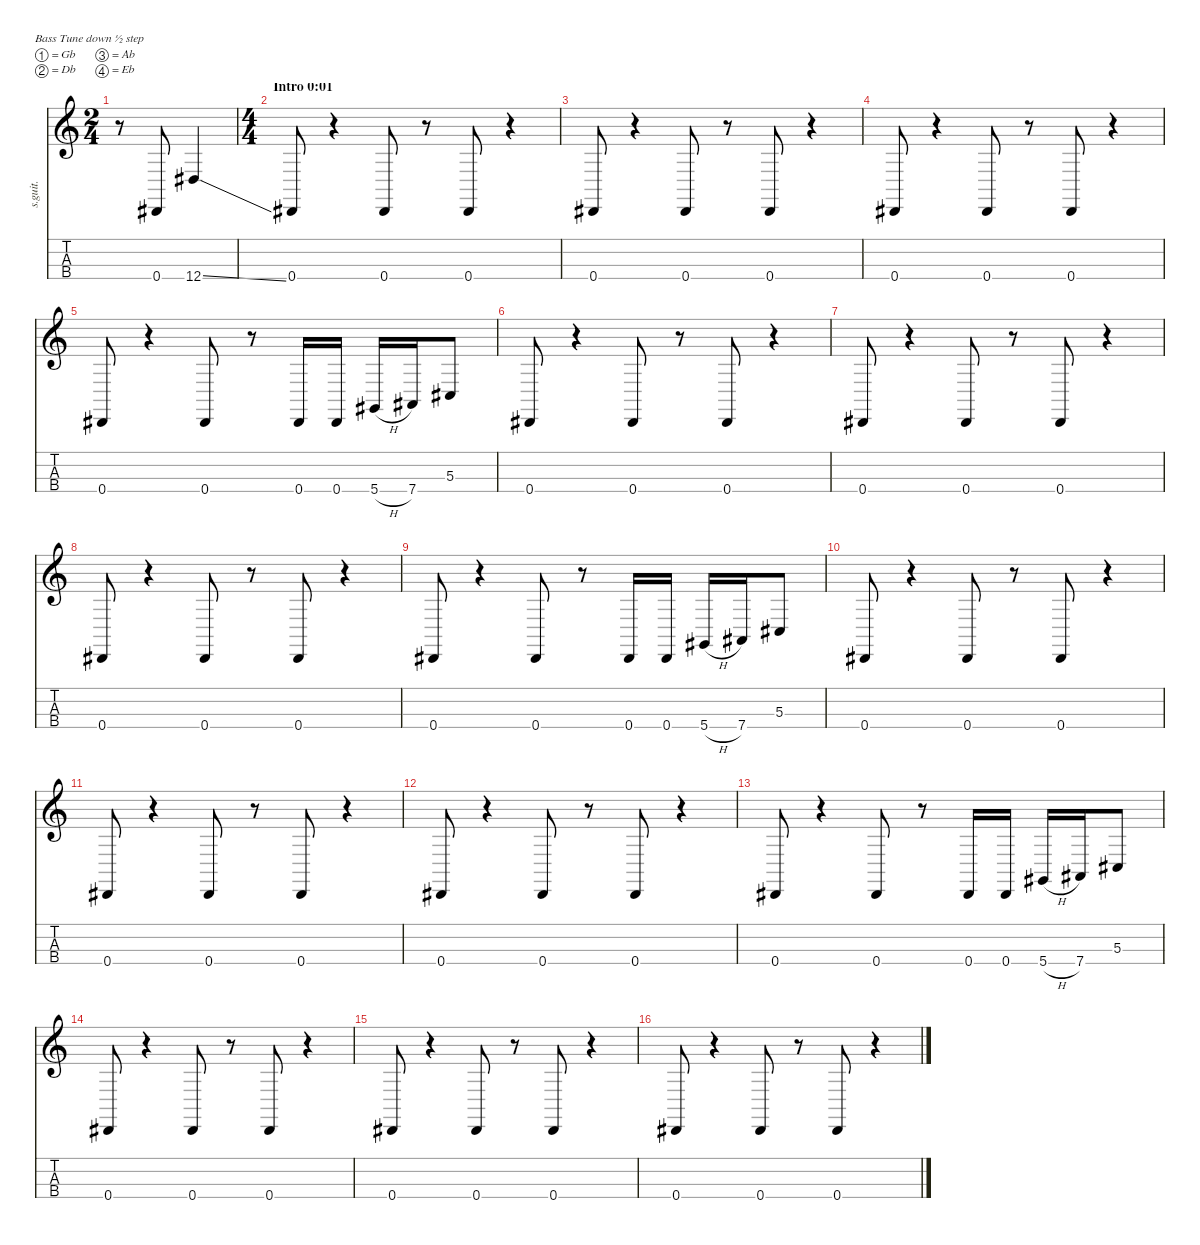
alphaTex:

\defaultSystemsLayout 4
\hideDynamics
\bracketExtendMode nobrackets
\track ("Mike Starr - Bass" "s.guit.") {instrument electricbassfinger}
\staff {score tabs}
\tuning (Gb2 Db2 Ab1 Eb1)
\ts (2 4)
\beaming (8 2 2 2 2)
\tempo (106 hide)
\clef g2
\ks c
r.8{dy ff instrument electricbassfinger} 0.4{acc #}.8 12.4{ss acc #}.4 |
\ts (4 4)
\beaming (8 2 2 2 2)
\section ("" "Intro 0:01")
0.4{acc #}.8 r.4 0.4{acc #}.8 r.8 0.4{acc #}.8 r.4 |
0.4{acc #}.8 r.4 0.4{acc #}.8 r.8 0.4{acc #}.8 r.4 |
0.4{acc #}.8 r.4 0.4{acc #}.8 r.8 0.4{acc #}.8 r.4 |
0.4{acc #}.8 r.4 0.4{acc #}.8 r.8 0.4{acc #}.16 0.4{acc #}.16{dy f} 5.4{h acc #}.16{dy ff} 7.4{acc #}.16 5.3{acc #}.8 |
0.4{acc #}.8 r.4 0.4{acc #}.8 r.8 0.4{acc #}.8 r.4 |
0.4{acc #}.8 r.4 0.4{acc #}.8 r.8 0.4{acc #}.8 r.4 |
0.4{acc #}.8 r.4 0.4{acc #}.8 r.8 0.4{acc #}.8 r.4 |
0.4{acc #}.8 r.4 0.4{acc #}.8 r.8 0.4{acc #}.16 0.4{acc #}.16{dy f} 5.4{h acc #}.16{dy ff} 7.4{acc #}.16 5.3{acc #}.8 |
0.4{acc #}.8 r.4 0.4{acc #}.8 r.8 0.4{acc #}.8 r.4 |
0.4{acc #}.8 r.4 0.4{acc #}.8 r.8 0.4{acc #}.8 r.4 |
0.4{acc #}.8 r.4 0.4{acc #}.8 r.8 0.4{acc #}.8 r.4 |
0.4{acc #}.8 r.4 0.4{acc #}.8 r.8 0.4{acc #}.16 0.4{acc #}.16{dy f} 5.4{h acc #}.16{dy ff} 7.4{acc #}.16 5.3{acc #}.8 |
0.4{acc #}.8 r.4 0.4{acc #}.8 r.8 0.4{acc #}.8 r.4 |
0.4{acc #}.8 r.4 0.4{acc #}.8 r.8 0.4{acc #}.8 r.4 |
0.4{acc #}.8 r.4 0.4{acc #}.8 r.8 0.4{acc #}.8 r.4
